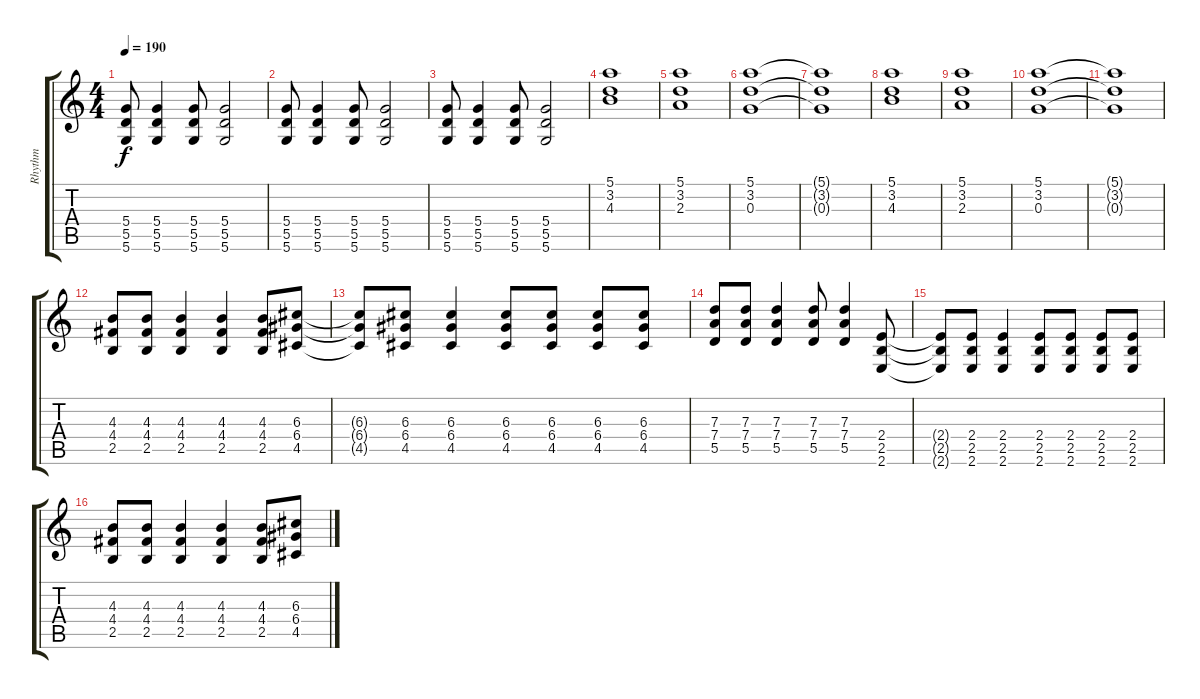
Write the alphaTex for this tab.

\track ("Rhythm" "Rhythm") {instrument overdrivenguitar}
\staff {score tabs}
\tuning (E4 B3 G3 D3 A2 D2) {hide}
\ts (4 4)
\tempo 190
\clef g2
\ks c
(5.4 5.5 5.6).8{dy f} (5.4 5.5 5.6).4 (5.4 5.5 5.6).8 (5.4 5.5 5.6).2 |
(5.4 5.5 5.6).8 (5.4 5.5 5.6).4 (5.4 5.5 5.6).8 (5.4 5.5 5.6).2 |
(5.4 5.5 5.6).8 (5.4 5.5 5.6).4 (5.4 5.5 5.6).8 (5.4 5.5 5.6).2 |
(5.1 3.2 4.3).1 |
(5.1 3.2 2.3).1 |
(5.1 3.2 0.3).1 |
(5.1{t} 3.2{t} 0.3{t}).1 |
(5.1 3.2 4.3).1 |
(5.1 3.2 2.3).1 |
(5.1 3.2 0.3).1 |
(5.1{t} 3.2{t} 0.3{t}).1 |
(4.3 4.4 2.5).8 (4.3 4.4 2.5).8 (4.3 4.4 2.5).4 (4.3 4.4 2.5).4 (4.3 4.4 2.5).8 (6.3 6.4 4.5).8 |
(6.3{t} 6.4{t} 4.5{t}).8 (6.3 6.4 4.5).8 (6.3 6.4 4.5).4 (6.3 6.4 4.5).8 (6.3 6.4 4.5).8 (6.3 6.4 4.5).8 (6.3 6.4 4.5).8 |
(7.3 7.4 5.5).8 (7.3 7.4 5.5).8 (7.3 7.4 5.5).4 (7.3 7.4 5.5).8 (7.3 7.4 5.5).4 (2.4 2.5 2.6).8 |
(2.4{t} 2.5{t} 2.6{t}).8 (2.4 2.5 2.6).8 (2.4 2.5 2.6).4 (2.4 2.5 2.6).8 (2.4 2.5 2.6).8 (2.4 2.5 2.6).8 (2.4 2.5 2.6).8 |
(4.3 4.4 2.5).8 (4.3 4.4 2.5).8 (4.3 4.4 2.5).4 (4.3 4.4 2.5).4 (4.3 4.4 2.5).8 (6.3 6.4 4.5).8
